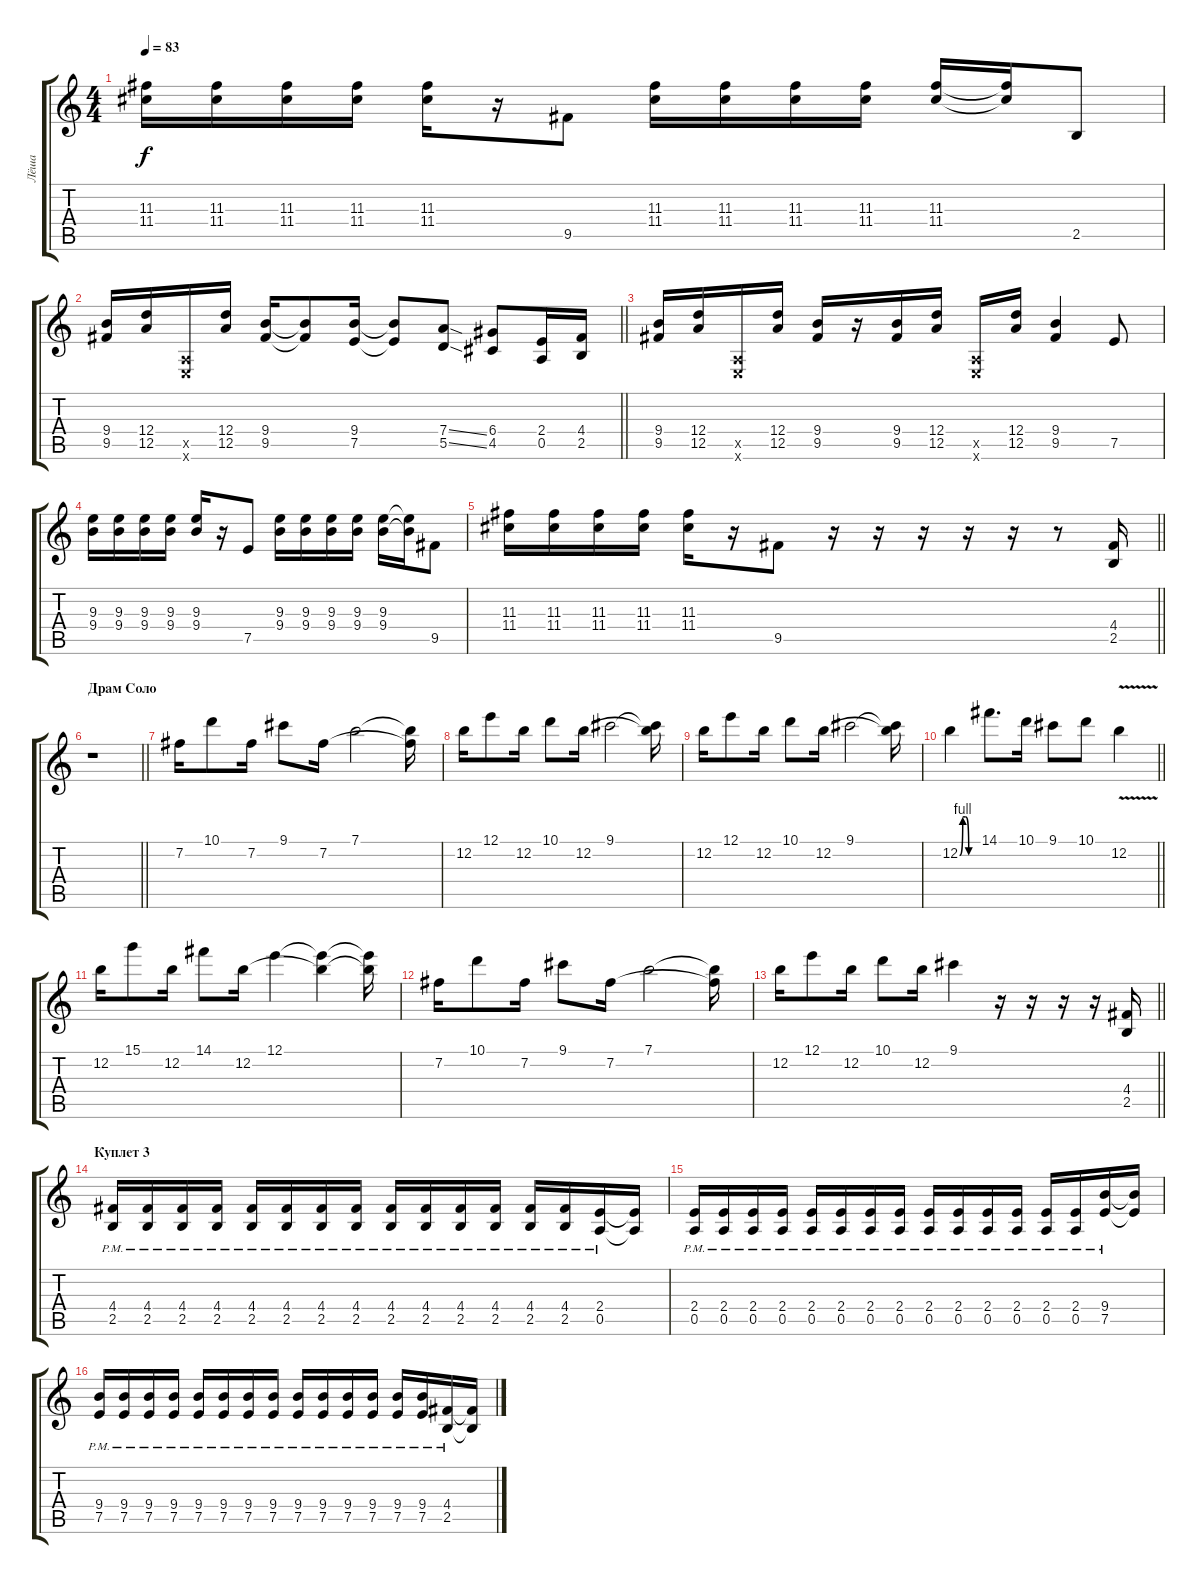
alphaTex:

\track ("Лёша" "Лёша") {instrument overdrivenguitar}
\staff {score tabs}
\tuning (E4 B3 G3 D3 A2 E2) {hide}
\ts (4 4)
\tempo 83
\clef g2
\ks c
(11.3 11.4).16{dy f} (11.3 11.4).16 (11.3 11.4).16 (11.3 11.4).16 (11.3 11.4).16 r.16 9.5.8 (11.3 11.4).16 (11.3 11.4).16 (11.3 11.4).16 (11.3 11.4).16 (11.3 11.4).16 (11.3{t} 11.4{t}).16 2.5.8 |
\barLineRight lightlight
(9.4 9.5).16 (12.4 12.5).16 (0.5{x} 0.6{x}).16 (12.4 12.5).16 (9.4 9.5).16 (9.4{t} 9.5{t}).8 (9.4 7.5).16 (9.4{t} 7.5{t}).8 (7.4{ss} 5.5{ss}).8 (6.4 4.5).8 (2.4 0.5).16 (4.4 2.5).16 |
(9.4 9.5).16 (12.4 12.5).16 (0.5{x} 0.6{x}).16 (12.4 12.5).16 (9.4 9.5).16 r.16 (9.4 9.5).16 (12.4 12.5).16 (0.5{x} 0.6{x}).16 (12.4 12.5).16 (9.4 9.5).4 7.5.8 |
(9.3 9.4).16 (9.3 9.4).16 (9.3 9.4).16 (9.3 9.4).16 (9.3 9.4).16 r.16 7.5.8 (9.3 9.4).16 (9.3 9.4).16 (9.3 9.4).16 (9.3 9.4).16 (9.3 9.4).16 (9.3{t} 9.4{t}).16 9.5.8 |
\barLineRight lightlight
(11.3 11.4).16 (11.3 11.4).16 (11.3 11.4).16 (11.3 11.4).16 (11.3 11.4).16 r.16 9.5.8 r.16 r.16 r.16 r.16 r.16 r.8 (4.4 2.5).16 |
\section ("" "Драм Соло")
\barLineRight lightlight
r.1 |
7.2.16 10.1.8 7.2.16 9.1.8 7.2.16 7.1.2 (7.1{t} 7.2{t}).16 |
12.2.16 12.1.8 12.2.16 10.1.8 12.2.16 9.1.2 (9.1{t} 12.2{t}).16 |
12.2.16 12.1.8 12.2.16 10.1.8 12.2.16 9.1.2 (9.1{t} 12.2{t}).16 |
\barLineRight lightlight
12.2{be (custom 0 0 10 4 20 4 30 0 60 0)}.4 14.1.8{d} 10.1.16 9.1.8 10.1.8 12.2{v}.4 |
12.2.16 15.1.8 12.2.16 14.1.8 12.2.16 12.1.4 (12.1{t} 12.2{t}).4 (12.1{t} 12.2{t}).16 |
7.2.16 10.1.8 7.2.16 9.1.8 7.2.16 7.1.2 (7.1{t} 7.2{t}).16 |
\barLineRight lightlight
12.2.16 12.1.8 12.2.16 10.1.8 12.2.16 9.1.4 r.16 r.16 r.16 r.16 (4.4 2.5).16 |
\section ("" "Куплет 3")
(4.4{pm} 2.5{pm}).16 (4.4{pm} 2.5{pm}).16 (4.4{pm} 2.5{pm}).16 (4.4{pm} 2.5{pm}).16 (4.4{pm} 2.5{pm}).16 (4.4{pm} 2.5{pm}).16 (4.4{pm} 2.5{pm}).16 (4.4{pm} 2.5{pm}).16 (4.4{pm} 2.5{pm}).16 (4.4{pm} 2.5{pm}).16 (4.4{pm} 2.5{pm}).16 (4.4{pm} 2.5{pm}).16 (4.4{pm} 2.5{pm}).16 (4.4{pm} 2.5{pm}).16 (2.4{pm} 0.5{pm}).16 (2.4{t} 0.5{t}).16 |
(2.4{pm} 0.5{pm}).16 (2.4{pm} 0.5{pm}).16 (2.4{pm} 0.5{pm}).16 (2.4{pm} 0.5{pm}).16 (2.4{pm} 0.5{pm}).16 (2.4{pm} 0.5{pm}).16 (2.4{pm} 0.5{pm}).16 (2.4{pm} 0.5{pm}).16 (2.4{pm} 0.5{pm}).16 (2.4{pm} 0.5{pm}).16 (2.4{pm} 0.5{pm}).16 (2.4{pm} 0.5{pm}).16 (2.4{pm} 0.5{pm}).16 (2.4{pm} 0.5{pm}).16 (9.4{pm} 7.5{pm}).16 (9.4{t} 7.5{t}).16 |
(9.4{pm} 7.5{pm}).16 (9.4{pm} 7.5{pm}).16 (9.4{pm} 7.5{pm}).16 (9.4{pm} 7.5{pm}).16 (9.4{pm} 7.5{pm}).16 (9.4{pm} 7.5{pm}).16 (9.4{pm} 7.5{pm}).16 (9.4{pm} 7.5{pm}).16 (9.4{pm} 7.5{pm}).16 (9.4{pm} 7.5{pm}).16 (9.4{pm} 7.5{pm}).16 (9.4{pm} 7.5{pm}).16 (9.4{pm} 7.5{pm}).16 (9.4{pm} 7.5{pm}).16 (4.4{pm} 2.5{pm}).16 (4.4{t} 2.5{t}).16
